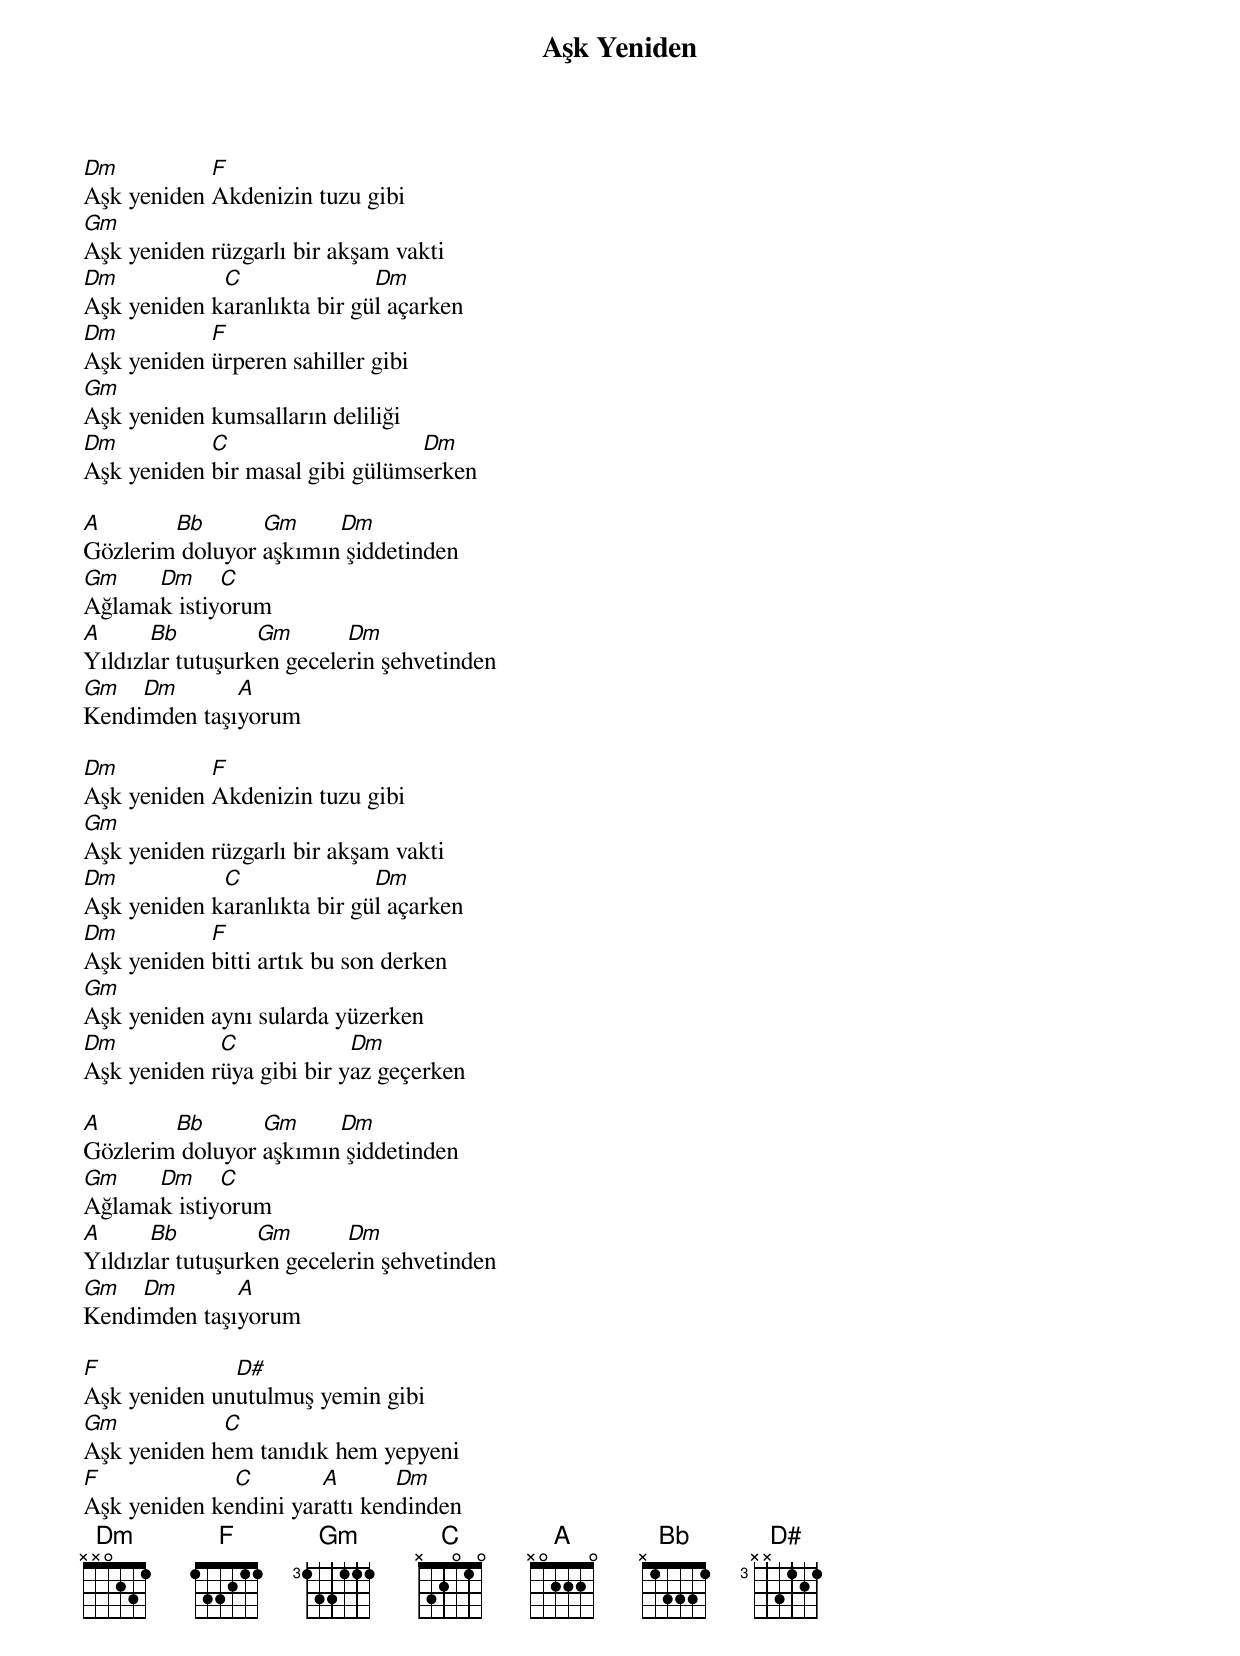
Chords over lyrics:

{title: Aşk Yeniden}
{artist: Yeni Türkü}

Dm          F
Aşk yeniden Akdenizin tuzu gibi
Gm
Aşk yeniden rüzgarlı bir akşam vakti
Dm           C               Dm
Aşk yeniden karanlıkta bir gül açarken
Dm          F
Aşk yeniden ürperen sahiller gibi
Gm
Aşk yeniden kumsalların deliliği
Dm          C                    Dm
Aşk yeniden bir masal gibi gülümserken

A       Bb       Gm     Dm
Gözlerim doluyor aşkımın şiddetinden
Gm    Dm     C
Ağlamak istiyorum
A      Bb         Gm       Dm
Yıldızlar tutuşurken gecelerin şehvetinden
Gm   Dm       A
Kendimden taşıyorum

Dm          F
Aşk yeniden Akdenizin tuzu gibi
Gm
Aşk yeniden rüzgarlı bir akşam vakti
Dm           C               Dm
Aşk yeniden karanlıkta bir gül açarken
Dm          F
Aşk yeniden bitti artık bu son derken
Gm
Aşk yeniden aynı sularda yüzerken
Dm           C             Dm
Aşk yeniden rüya gibi bir yaz geçerken

A       Bb       Gm     Dm
Gözlerim doluyor aşkımın şiddetinden
Gm    Dm     C
Ağlamak istiyorum
A      Bb         Gm       Dm
Yıldızlar tutuşurken gecelerin şehvetinden
Gm   Dm       A
Kendimden taşıyorum

F             D#
Aşk yeniden unutulmuş yemin gibi
Gm           C
Aşk yeniden hem tanıdık hem yepyeni
F             C        A       Dm
Aşk yeniden kendini yarattı kendinden
